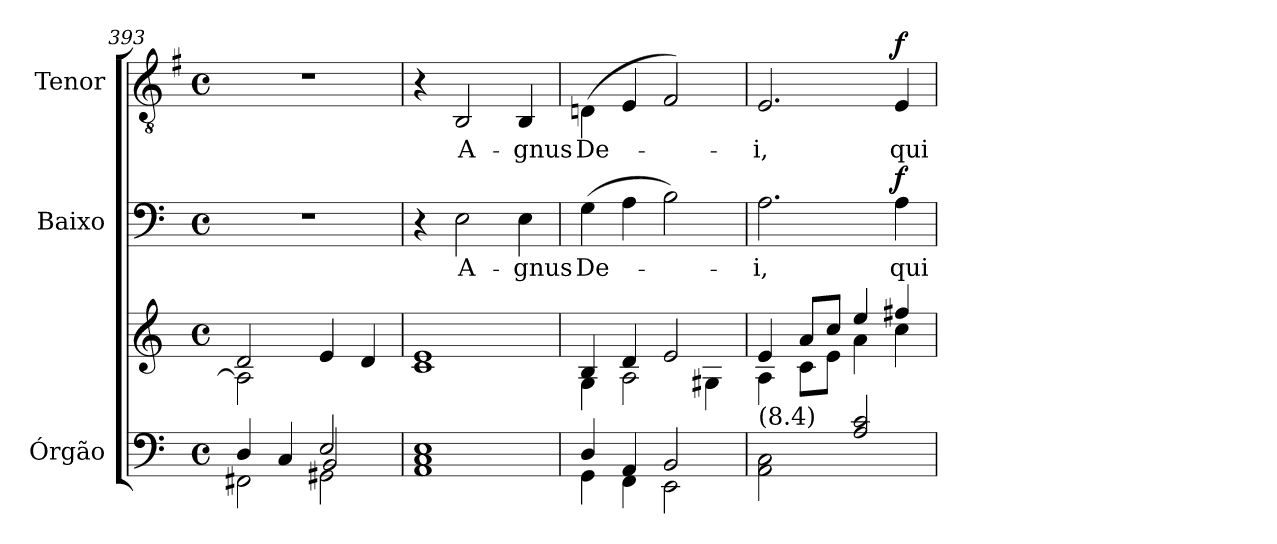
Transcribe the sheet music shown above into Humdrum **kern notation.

**kern	**kern	**kern	**text	**dynam	**kern	**text	**dynam
*part3	*part3	*part2	*part2	*part2	*part1	*part1	*part1
*staff4	*staff3	*staff2	*staff2	*staff2	*staff1	*staff1	*staff1
*I"Órgão	*	*I"Baixo	*	*	*I"Tenor	*	*
*I'Órg.	*	*	*	*	*I'Tr.	*	*
*clefF4	*clefG2	*clefF4	*	*	*clefGv2	*	*
*	*	*	*	*	*ITrd4c7	*	*
*k[]	*k[]	*k[]	*	*	*k[]	*	*
*C:	*C:	*C:	*	*	*C:	*	*
*M4/4	*M4/4	*M4/4	*	*	*M4/4	*	*
*met(c)	*met(c)	*met(c)	*	*	*met(c)	*	*
=393	=393	=393	=393	=393	=393	=393	=393
*^	*^	*	*	*	*	*	*
*	*^	*	*	*	*	*	*	*	*
2ryy	4Di/	2FF#Xi\	2di/	2Ai\]	1r	.	.	1r	.	.
.	4Ci/	.	.	.	.	.	.	.	.	.
2Ei/	2BBi/	2GG#Xi\	4ei/	2ryy	.	.	.	.	.	.
.	.	.	4di/	.	.	.	.	.	.	.
*v	*v	*v	*	*	*	*	*	*	*	*
=394	=394	=394	=394	=394	=394	=394	=394	=394
1AAi 1Ci 1Ei	1ei	1ci	4r	.	.	4r	.	.
!	!	!	!	!LO:LY:b:color=#000000	!	!	!	!
!	!	!	!	!	!	!	!LO:LY:b:color=#000000	!
.	.	.	2Ei\	A-	.	2EEi/	A-	.
!	!	!	!	!LO:LY:b:color=#000000	!	!	!	!
!	!	!	!	!	!	!	!LO:LY:b:color=#000000	!
.	.	.	4Ei\	-gnus	.	4EEi/	-gnus	.
!!LO:PB:g=z
=395	=395	=395	=395	=395	=395	=395	=395	=395
*^	*	*	*	*	*	*	*	*
!	!	!	!	!	!LO:LY:b:color=#000000	!	!	!	!
!	!	!	!	!	!	!	!	!LO:LY:b:color=#000000	!
4Di/	4GGi\	4Bi/	4Gi\	(4Gi\	De-	.	(4GGni\	De-	.
4AAi/	4FFi\	4di/	2Ai\	4Ai\	.	.	4AAi/	.	.
2BBi/	2EEi\	2ei/	.	2Bi\)	.	.	2BBi/)	.	.
.	.	.	4G#Xi\	.	.	.	.	.	.
*v	*v	*	*	*	*	*	*	*	*
=396	=396	=396	=396	=396	=396	=396	=396	=396
!	!	!	!	!LO:LY:b:color=#000000	!	!	!	!
!LO:TX:a:t=(8.4)	!	!	!	!	!	!	!	!
!	!	!	!	!	!	!	!LO:LY:b:color=#000000	!
2AAi\ 2Ci	4ei/	4Ai\	2.Ai\	-i,	.	2.AAi/	-i,	.
.	8ai/L	8ci\L	.	.	.	.	.	.
.	8cci/J	8ei\J	.	.	.	.	.	.
2Ai/ 2ci	4eei/	4ai\	.	.	.	.	.	.
!	!	!	!	!LO:LY:b:color=#000000	!	!	!	!
!	!	!	!	!	!	!	!LO:LY:b:color=#000000	!
.	4ff#Xi/	4cci\	4Ai\	qui	f	4AAi/	qui	f
*	*v	*v	*	*	*	*	*	*
=	=	=	=	=	=	=	=
*-	*-	*-	*-	*-	*-	*-	*-
